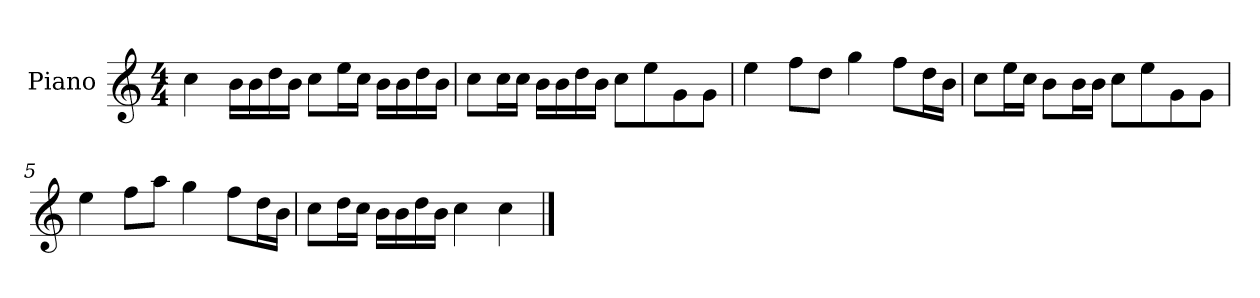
**kern
*part1
*staff1
*I"Piano
*I'P-no
*clefG2
*k[]
*M4/4
*MM90
=1
4cc\
16b\LL
16b\
16dd\
16b\JJ
8cc\L
16ee\L
16cc\JJ
16b\LL
16b\
16dd\
16b\JJ
=2
8cc\L
16cc\L
16cc\JJ
16b\LL
16b\
16dd\
16b\JJ
8cc\L
8ee\
8g\
8g\J
=3
4ee\
8ff\L
8dd\J
4gg\
8ff\L
16dd\L
16b\JJ
=4
8cc\L
16ee\L
16cc\JJ
8b\L
16b\L
16b\JJ
8cc\L
8ee\
8g\
8g\J
!!LO:LB:g=z
=5
4ee\
8ff\L
8aa\J
4gg\
8ff\L
16dd\L
16b\JJ
=6
8cc\L
16dd\L
16cc\JJ
16b\LL
16b\
16dd\
16b\JJ
4cc\
4cc\
==
*-
